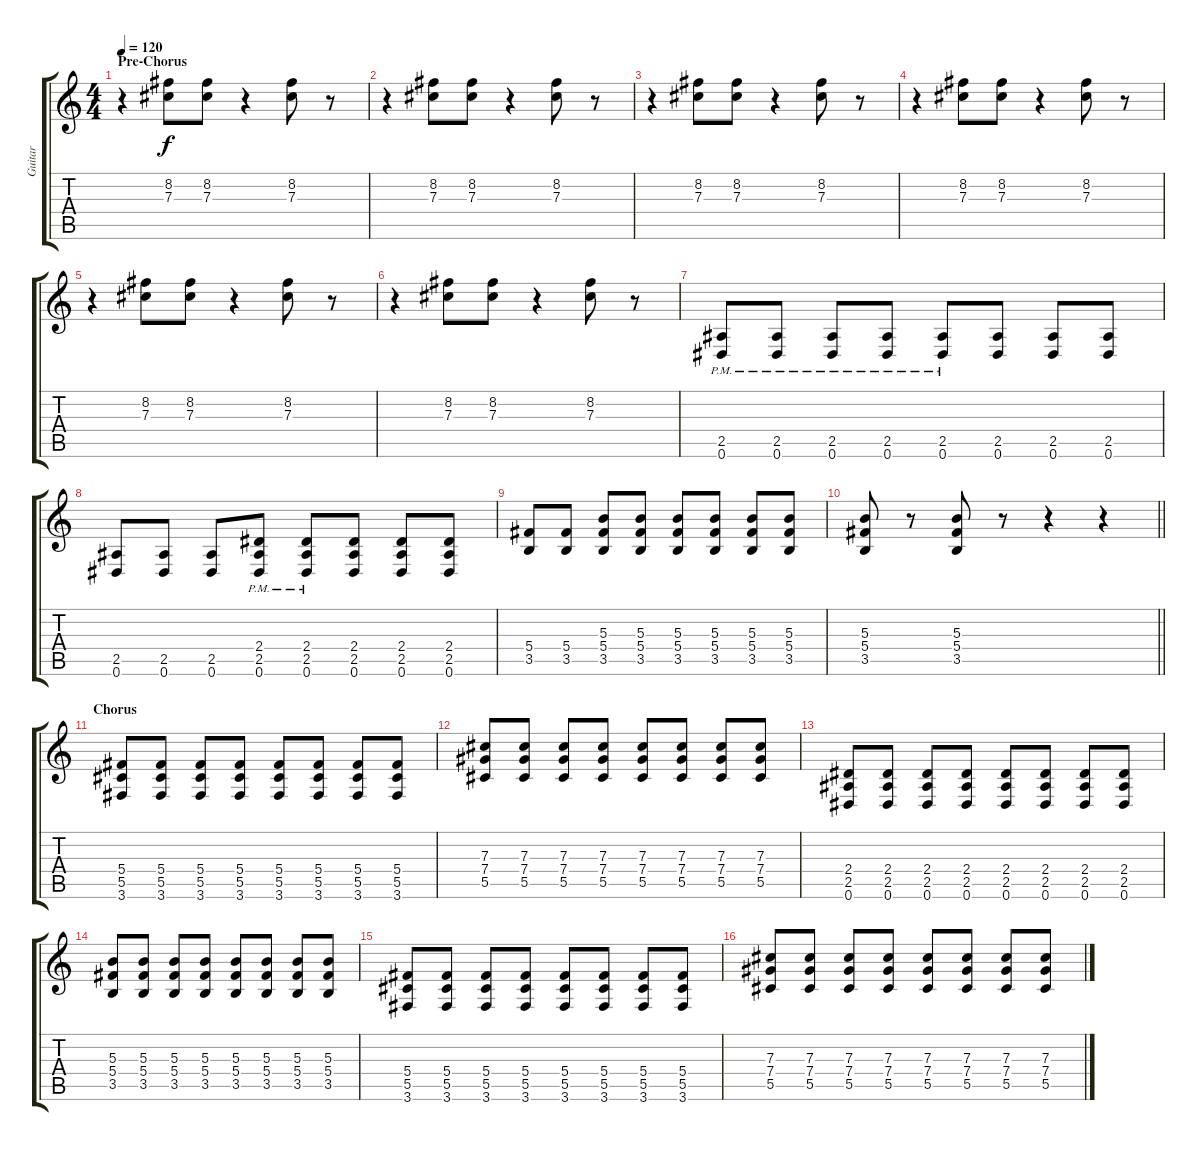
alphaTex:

\track ("Guitar" "Guitar") {instrument distortionguitar}
\staff {score tabs}
\tuning (Eb4 Bb3 Gb3 Db3 Ab2 Eb2) {hide}
\ts (4 4)
\section ("" "Pre-Chorus")
\tempo 120
\clef g2
\ks c
r.4{dy f} (8.2 7.3).8 (8.2 7.3).8 r.4 (8.2 7.3).8 r.8 |
r.4 (8.2 7.3).8 (8.2 7.3).8 r.4 (8.2 7.3).8 r.8 |
r.4 (8.2 7.3).8 (8.2 7.3).8 r.4 (8.2 7.3).8 r.8 |
r.4 (8.2 7.3).8 (8.2 7.3).8 r.4 (8.2 7.3).8 r.8 |
r.4 (8.2 7.3).8 (8.2 7.3).8 r.4 (8.2 7.3).8 r.8 |
r.4 (8.2 7.3).8 (8.2 7.3).8 r.4 (8.2 7.3).8 r.8 |
(2.5{pm} 0.6{pm}).8 (2.5{pm} 0.6{pm}).8 (2.5{pm} 0.6{pm}).8 (2.5{pm} 0.6{pm}).8 (2.5{pm} 0.6).8 (2.5 0.6).8 (2.5 0.6).8 (2.5 0.6).8 |
(2.5 0.6).8 (2.5 0.6).8 (2.5 0.6).8 (2.4{pm} 2.5 0.6).8 (2.4{pm} 2.5 0.6).8 (2.4 2.5 0.6).8 (2.4 2.5 0.6).8 (2.4 2.5 0.6).8 |
(5.4 3.5).8 (5.4 3.5).8 (5.3 5.4 3.5).8 (5.3 5.4 3.5).8 (5.3 5.4 3.5).8 (5.3 5.4 3.5).8 (5.3 5.4 3.5).8 (5.3 5.4 3.5).8 |
\barLineRight lightlight
(5.3 5.4 3.5).8 r.8 (5.3 5.4 3.5).8 r.8 r.4 r.4 |
\section ("" "Chorus")
(5.4 5.5 3.6).8 (5.4 5.5 3.6).8 (5.4 5.5 3.6).8 (5.4 5.5 3.6).8 (5.4 5.5 3.6).8 (5.4 5.5 3.6).8 (5.4 5.5 3.6).8 (5.4 5.5 3.6).8 |
(7.3 7.4 5.5).8 (7.3 7.4 5.5).8 (7.3 7.4 5.5).8 (7.3 7.4 5.5).8 (7.3 7.4 5.5).8 (7.3 7.4 5.5).8 (7.3 7.4 5.5).8 (7.3 7.4 5.5).8 |
(2.4 2.5 0.6).8 (2.4 2.5 0.6).8 (2.4 2.5 0.6).8 (2.4 2.5 0.6).8 (2.4 2.5 0.6).8 (2.4 2.5 0.6).8 (2.4 2.5 0.6).8 (2.4 2.5 0.6).8 |
(5.3 5.4 3.5).8 (5.3 5.4 3.5).8 (5.3 5.4 3.5).8 (5.3 5.4 3.5).8 (5.3 5.4 3.5).8 (5.3 5.4 3.5).8 (5.3 5.4 3.5).8 (5.3 5.4 3.5).8 |
(5.4 5.5 3.6).8 (5.4 5.5 3.6).8 (5.4 5.5 3.6).8 (5.4 5.5 3.6).8 (5.4 5.5 3.6).8 (5.4 5.5 3.6).8 (5.4 5.5 3.6).8 (5.4 5.5 3.6).8 |
(7.3 7.4 5.5).8 (7.3 7.4 5.5).8 (7.3 7.4 5.5).8 (7.3 7.4 5.5).8 (7.3 7.4 5.5).8 (7.3 7.4 5.5).8 (7.3 7.4 5.5).8 (7.3 7.4 5.5).8
